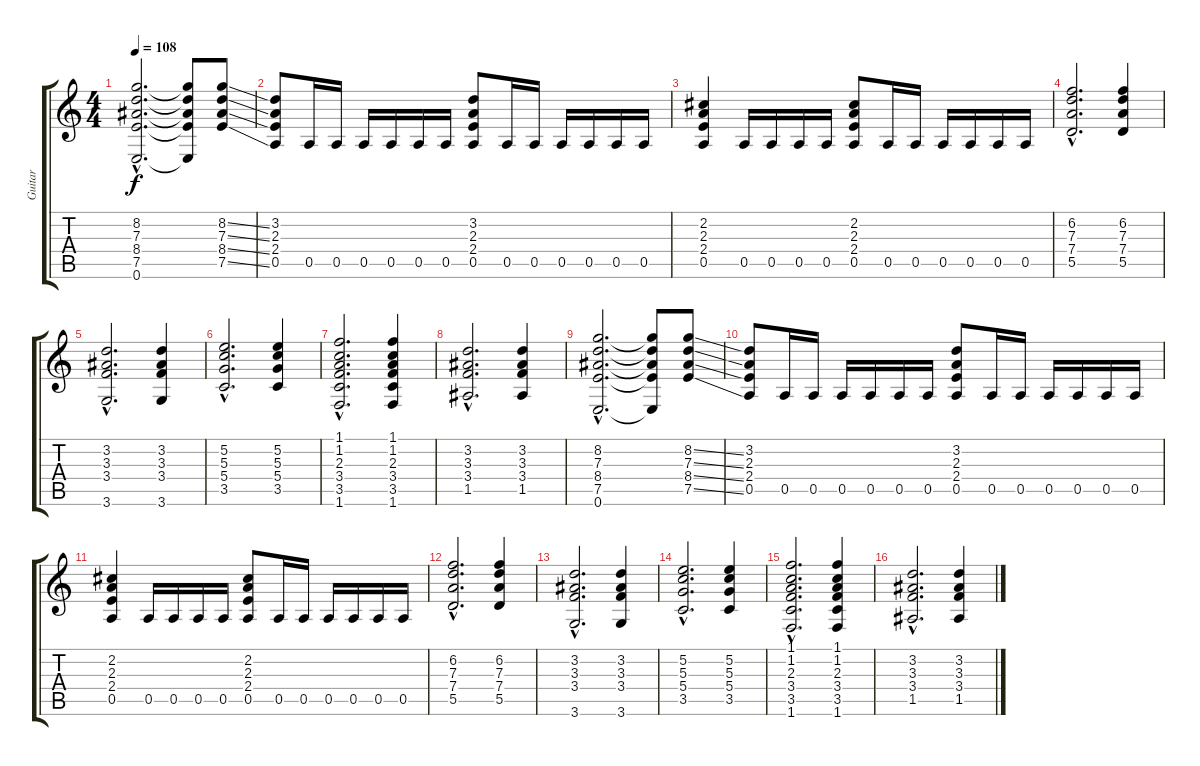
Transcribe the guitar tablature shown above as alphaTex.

\track ("Guitar" "Guitar") {instrument overdrivenguitar}
\staff {score tabs}
\tuning (E4 B3 G3 D3 A2 E2) {hide}
\ts (4 4)
\tempo 108
\clef g2
\ks c
(8.2{hac} 7.3{hac} 8.4{hac} 7.5{hac} 0.6{hac}).2{d dy f} (8.2{t} 7.3{t} 8.4{t} 7.5{t} 0.6{t}).8 (8.2{ss} 7.3{ss} 8.4{ss} 7.5{ss}).8 |
(3.2 2.3 2.4 0.5).8 0.5.16 0.5.16 0.5.16 0.5.16 0.5.16 0.5.16 (3.2 2.3 2.4 0.5).8 0.5.16 0.5.16 0.5.16 0.5.16 0.5.16 0.5.16 |
(2.2 2.3 2.4 0.5).4 0.5.16 0.5.16 0.5.16 0.5.16 (2.2 2.3 2.4 0.5).8 0.5.16 0.5.16 0.5.16 0.5.16 0.5.16 0.5.16 |
(6.2{hac} 7.3{hac} 7.4{hac} 5.5{hac}).2{d} (6.2 7.3 7.4 5.5).4 |
(3.2{hac} 3.3{hac} 3.4{hac} 3.6{hac}).2{d} (3.2 3.3 3.4 3.6).4 |
(5.2{hac} 5.3{hac} 5.4{hac} 3.5{hac}).2{d} (5.2 5.3 5.4 3.5).4 |
(1.1{hac} 1.2{hac} 2.3{hac} 3.4{hac} 3.5{hac} 1.6{hac}).2{d} (1.1 1.2 2.3 3.4 3.5 1.6).4 |
(3.2{hac} 3.3{hac} 3.4{hac} 1.5{hac}).2{d} (3.2 3.3 3.4 1.5).4 |
(8.2{hac} 7.3{hac} 8.4{hac} 7.5{hac} 0.6{hac}).2{d} (8.2{t} 7.3{t} 8.4{t} 7.5{t} 0.6{t}).8 (8.2{ss} 7.3{ss} 8.4{ss} 7.5{ss}).8 |
(3.2 2.3 2.4 0.5).8 0.5.16 0.5.16 0.5.16 0.5.16 0.5.16 0.5.16 (3.2 2.3 2.4 0.5).8 0.5.16 0.5.16 0.5.16 0.5.16 0.5.16 0.5.16 |
(2.2 2.3 2.4 0.5).4 0.5.16 0.5.16 0.5.16 0.5.16 (2.2 2.3 2.4 0.5).8 0.5.16 0.5.16 0.5.16 0.5.16 0.5.16 0.5.16 |
(6.2{hac} 7.3{hac} 7.4{hac} 5.5{hac}).2{d} (6.2 7.3 7.4 5.5).4 |
(3.2{hac} 3.3{hac} 3.4{hac} 3.6{hac}).2{d} (3.2 3.3 3.4 3.6).4 |
(5.2{hac} 5.3{hac} 5.4{hac} 3.5{hac}).2{d} (5.2 5.3 5.4 3.5).4 |
(1.1{hac} 1.2{hac} 2.3{hac} 3.4{hac} 3.5{hac} 1.6{hac}).2{d} (1.1 1.2 2.3 3.4 3.5 1.6).4 |
(3.2{hac} 3.3{hac} 3.4{hac} 1.5{hac}).2{d} (3.2 3.3 3.4 1.5).4
